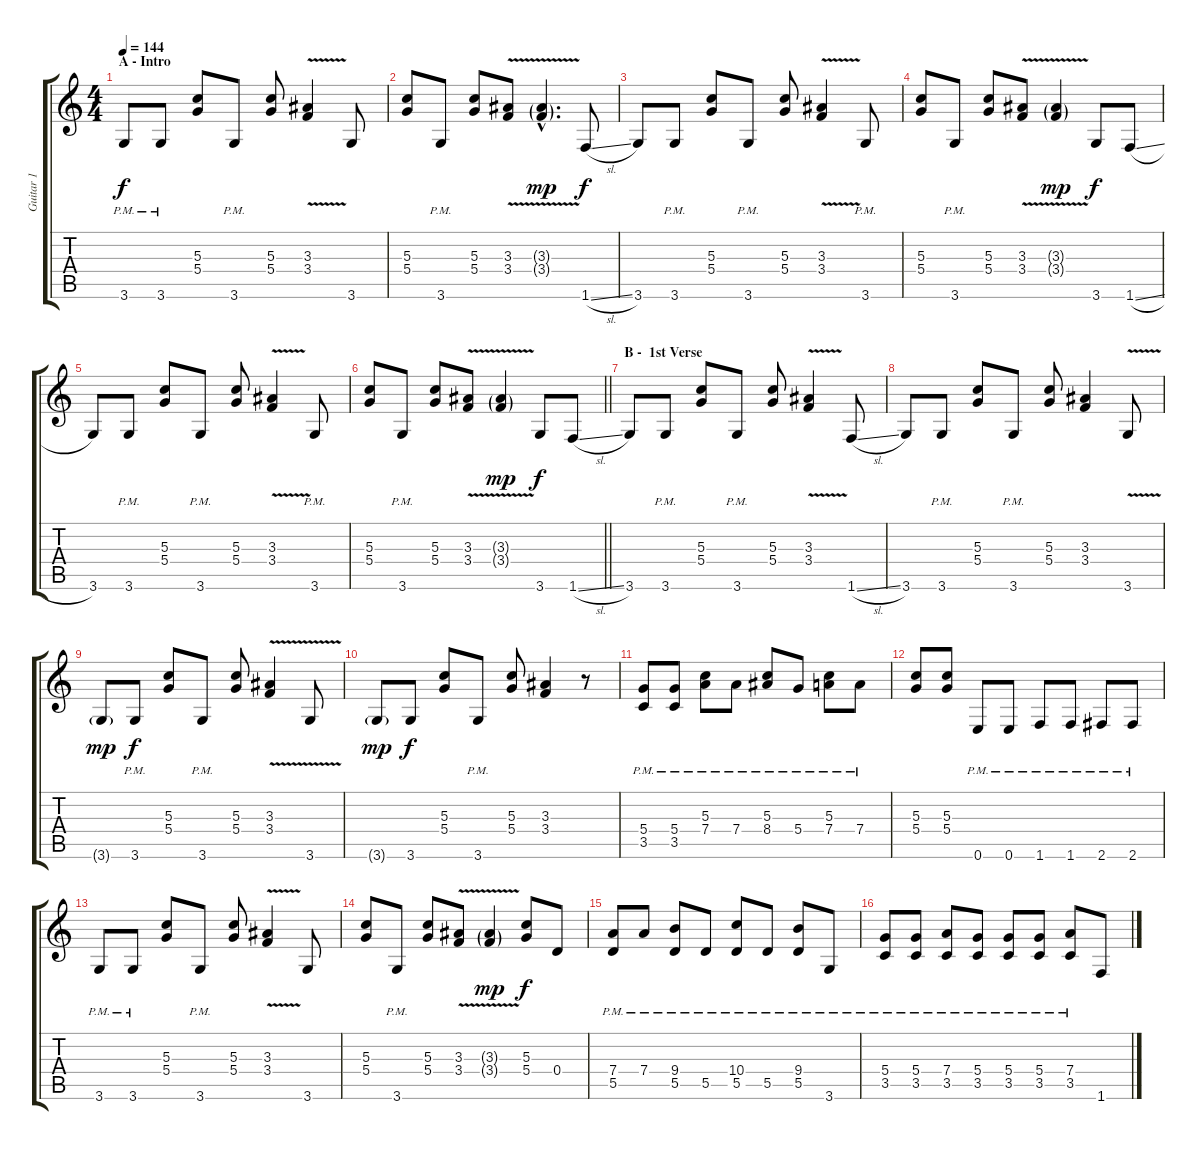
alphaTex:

\track ("Guitar 1" "Guitar 1") {instrument electricguitarjazz}
\staff {score tabs}
\tuning (E4 B3 G3 D3 A2 E2) {hide}
\ts (4 4)
\section ("" "A - Intro")
\tempo 144
\clef g2
\ks c
3.6{pm}.8{dy f instrument electricguitarjazz} 3.6{pm}.8 (5.3 5.4).8 3.6{pm}.8 (5.3 5.4).8 (3.3{v} 3.4{v}).4 3.6.8 |
(5.3 5.4).8 3.6{pm}.8 (5.3 5.4).8 (3.3{v} 3.4{v}).8 (3.3{v g hac} 3.4{v g hac}).4{d dy mp} 1.6{sl}.8{dy f} |
3.6.8 3.6{pm}.8 (5.3 5.4).8 3.6{pm}.8 (5.3 5.4).8 (3.3{v} 3.4{v}).4 3.6{pm}.8 |
(5.3 5.4).8 3.6{pm}.8 (5.3 5.4).8 (3.3{v} 3.4{v}).8 (3.3{v g} 3.4{v g}).4{dy mp} 3.6.8{dy f} 1.6{sl}.8 |
3.6.8 3.6{pm}.8 (5.3 5.4).8 3.6{pm}.8 (5.3 5.4).8 (3.3{v} 3.4{v}).4 3.6{pm}.8 |
\barLineRight lightlight
(5.3 5.4).8 3.6{pm}.8 (5.3 5.4).8 (3.3{v} 3.4{v}).8 (3.3{v g} 3.4{v g}).4{dy mp} 3.6.8{dy f} 1.6{sl}.8 |
\section ("" "B -  1st Verse")
3.6.8 3.6{pm}.8 (5.3 5.4).8 3.6{pm}.8 (5.3 5.4).8 (3.3{v} 3.4{v}).4 1.6{sl}.8 |
3.6.8 3.6{pm}.8 (5.3 5.4).8 3.6{pm}.8 (5.3 5.4).8 (3.3 3.4).4 3.6{v}.8 |
3.6{g}.8{dy mp} 3.6{pm}.8{dy f} (5.3 5.4).8 3.6{pm}.8 (5.3 5.4).8 (3.3{v} 3.4{v}).4 3.6{v}.8 |
3.6{g}.8{dy mp} 3.6.8{dy f} (5.3 5.4).8 3.6{pm}.8 (5.3 5.4).8 (3.3 3.4).4 r.8 |
(5.4{pm} 3.5{pm}).8 (5.4{pm} 3.5{pm}).8 (5.3{pm} 7.4{pm}).8 7.4{pm}.8 (5.3{pm} 8.4{pm}).8 5.4{pm}.8 (5.3{pm} 7.4{pm}).8 7.4{pm}.8 |
(5.3 5.4).8 (5.3 5.4).8 0.6{pm}.8 0.6{pm}.8 1.6{pm}.8 1.6{pm}.8 2.6{pm}.8 2.6{pm}.8 |
3.6{pm}.8 3.6{pm}.8 (5.3 5.4).8 3.6{pm}.8 (5.3 5.4).8 (3.3{v} 3.4{v}).4 3.6.8 |
(5.3 5.4).8 3.6{pm}.8 (5.3 5.4).8 (3.3{v} 3.4{v}).8 (3.3{v g} 3.4{v g}).4{dy mp} (5.3 5.4).8{dy f} 0.4.8 |
(7.4{pm} 5.5{pm}).8 7.4{pm}.8 (9.4{pm} 5.5{pm}).8 5.5{pm}.8 (10.4{pm} 5.5{pm}).8 5.5{pm}.8 (9.4{pm} 5.5{pm}).8 3.6{pm}.8 |
(5.4{pm} 3.5{pm}).8 (5.4{pm} 3.5{pm}).8 (7.4{pm} 3.5{pm}).8 (5.4{pm} 3.5{pm}).8 (5.4{pm} 3.5{pm}).8 (5.4{pm} 3.5{pm}).8 (7.4{pm} 3.5{pm}).8 1.6{sl}.8
